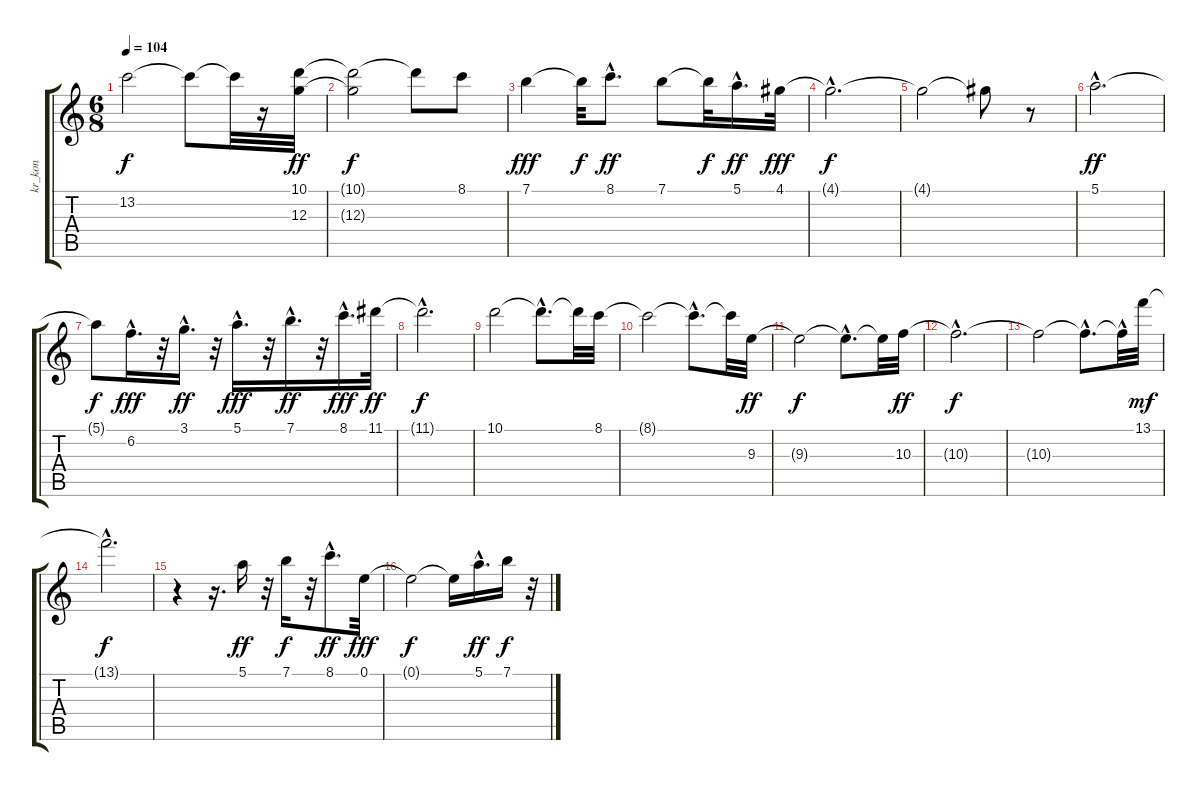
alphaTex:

\track ("kr_kon" "kr_kon") {instrument distortionguitar}
\staff {score tabs}
\tuning (E4 B3 G3 D3 A2 E2) {hide}
\ts (6 8)
\tempo 104
\clef g2
\ks c
13.2{t}.2{dy f} 13.2{t}.8 13.2{t}.32 r.16 (10.1 12.3).32{dy ff} |
(10.1{t} 12.3{t}).2{dy f} 10.1{t}.8 8.1.8 |
7.1.4{dy fff} 7.1{t}.32{dy f} 8.1{hac}.8{d dy ff} 7.1.8 7.1{t}.32{dy f} 5.1{hac}.16{d dy ff} 4.1.32{dy fff} |
4.1{hac t}.2{d dy f} |
4.1{t}.2 4.1{t}.8 r.8 |
5.1{hac}.2{d dy ff} |
5.1{t}.8{dy f} 6.2{hac}.16{d dy fff} r.32 3.1{hac}.16{d dy ff} r.32 5.1{hac}.16{d dy fff} r.32 7.1{hac}.16{d dy ff} r.32 8.1{hac}.16{d dy fff} 11.1.32{dy ff} |
11.1{hac t}.2{d dy f} |
10.1.2 10.1{hac t}.8{d} 10.1{t}.32 8.1.32 |
8.1{t}.2 8.1{hac t}.8{d} 8.1{t}.32 9.3.32{dy ff} |
9.3{t}.2{dy f} 9.3{hac t}.8{d} 9.3{t}.32 10.3.32{dy ff} |
10.3{hac t}.2{d dy f} |
10.3{t}.2 10.3{hac t}.8{d} 10.3{hac t}.32 13.1.32{dy mf} |
13.1{hac t}.2{d dy f} |
r.4 r.16{d} 5.1.16{dy ff} r.32 7.1.16{dy f} r.32 8.1{hac}.8{d dy ff} 0.1.32{dy fff} |
0.1{t}.2{dy f} 0.1{t}.16 5.1{hac}.16{d dy ff} 7.1.16{dy f} r.32
